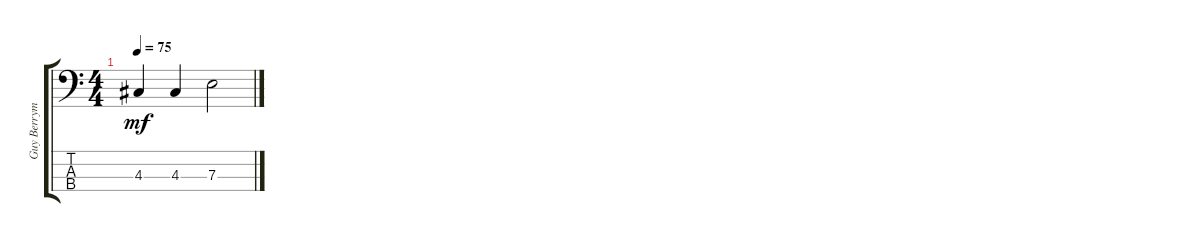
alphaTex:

\track ("Guy Berryman(Bass Guitar)" "Guy Berrym") {instrument electricbassfinger}
\staff {score tabs}
\tuning (G2 D2 A1 E1) {hide}
\ts (4 4)
\tempo 75
\clef f4
\ks c
4.3.4{dy mf} 4.3.4 7.3.2
